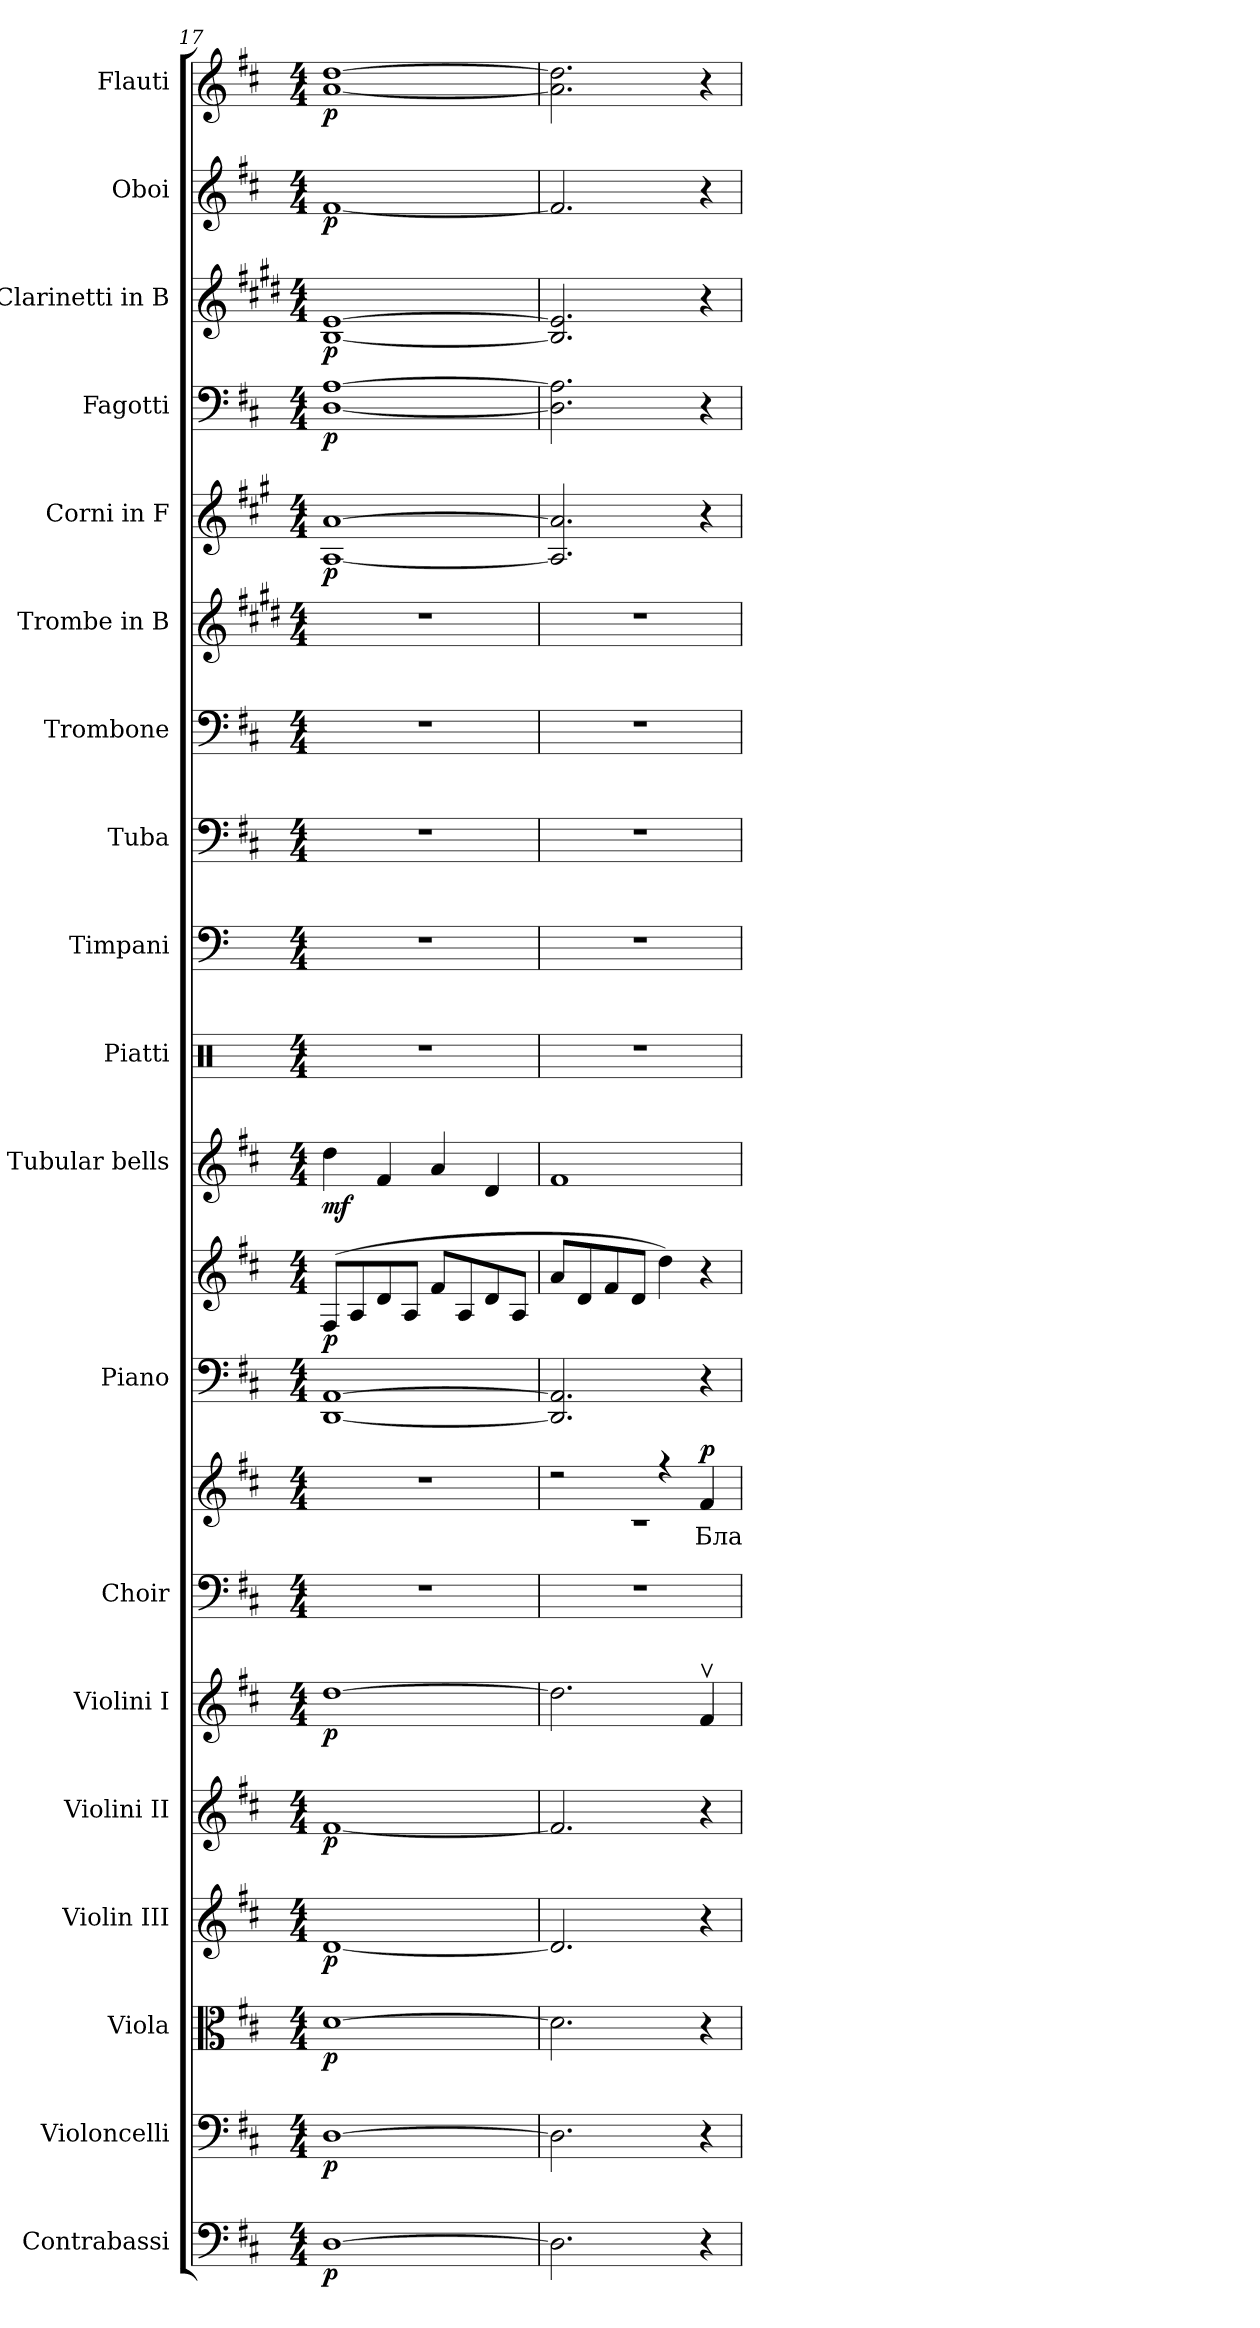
**kern	**dynam	**kern	**dynam	**kern	**dynam	**kern	**dynam	**kern	**dynam	**kern	**dynam	**kern	**kern	**text	**dynam	**kern	**kern	**dynam	**kern	**dynam	**kern	**kern	**kern	**kern	**kern	**kern	**dynam	**kern	**dynam	**kern	**dynam	**kern	**dynam	**kern	**dynam
*part19	*part19	*part18	*part18	*part17	*part17	*part16	*part16	*part15	*part15	*part14	*part14	*part13	*part13	*part13	*part13	*part12	*part12	*part12	*part11	*part11	*part10	*part9	*part8	*part7	*part6	*part5	*part5	*part4	*part4	*part3	*part3	*part2	*part2	*part1	*part1
*staff21	*staff21	*staff20	*staff20	*staff19	*staff19	*staff18	*staff18	*staff17	*staff17	*staff16	*staff16	*staff15	*staff14	*staff14	*staff14/15	*staff13	*staff12	*staff12/13	*staff11	*staff11	*staff10	*staff9	*staff8	*staff7	*staff6	*staff5	*staff5	*staff4	*staff4	*staff3	*staff3	*staff2	*staff2	*staff1	*staff1
*I"Contrabassi	*	*I"Violoncelli	*	*I"Viola	*	*I"Violin III	*	*I"Violini II	*	*I"Violini I	*	*I"Choir	*	*	*	*I"Piano	*	*	*I"Tubular bells	*	*I"Piatti	*I"Timpani	*I"Tuba	*I"Trombone	*I"Trombe in B	*I"Corni in F	*	*I"Fagotti	*	*I"Clarinetti in B	*	*I"Oboi	*	*I"Flauti	*
*	*	*	*	*	*	*I'Vln. II	*	*	*	*	*	*	*	*	*	*	*	*	*	*	*	*	*	*	*	*	*	*	*	*	*	*	*	*	*
*clefF4	*	*clefF4	*	*clefC3	*	*clefG2	*	*clefG2	*	*clefG2	*	*clefF4	*clefG2	*	*	*clefF4	*clefG2	*	*clefG2	*	*clefX	*clefF4	*clefF4	*clefF4	*clefG2	*clefG2	*	*clefF4	*	*clefG2	*	*clefG2	*	*clefG2	*
*ITrd7c12	*	*	*	*	*	*	*	*	*	*	*	*	*	*	*	*	*	*	*	*	*	*	*	*	*ITrd1c2	*ITrd4c7	*	*	*	*ITrd1c2	*	*	*	*	*
*k[f#c#]	*	*k[f#c#]	*	*k[f#c#]	*	*k[f#c#]	*	*k[f#c#]	*	*k[f#c#]	*	*k[f#c#]	*k[f#c#]	*	*	*k[f#c#]	*k[f#c#]	*	*k[f#c#]	*	*k[]	*k[]	*k[f#c#]	*k[f#c#]	*k[f#c#]	*k[f#c#]	*	*k[f#c#]	*	*k[f#c#]	*	*k[f#c#]	*	*k[f#c#]	*
*D:	*	*D:	*	*D:	*	*D:	*	*D:	*	*D:	*	*D:	*D:	*	*	*D:	*D:	*	*D:	*	*C:	*C:	*D:	*D:	*D:	*D:	*	*D:	*	*D:	*	*D:	*	*D:	*
*M4/4	*	*M4/4	*	*M4/4	*	*M4/4	*	*M4/4	*	*M4/4	*	*M4/4	*M4/4	*	*	*M4/4	*M4/4	*	*M4/4	*	*M4/4	*M4/4	*M4/4	*M4/4	*M4/4	*M4/4	*	*M4/4	*	*M4/4	*	*M4/4	*	*M4/4	*
=17	=17	=17	=17	=17	=17	=17	=17	=17	=17	=17	=17	=17	=17	=17	=17	=17	=17	=17	=17	=17	=17	=17	=17	=17	=17	=17	=17	=17	=17	=17	=17	=17	=17	=17	=17
[>1DDi	p	[>1Di	p	[>1di	p	[<1di	p	[<1f#i	p	[>1ddi	p	1r	1r	.	.	[<1DDi [>1AAi	(8F#i/L	p	4ddi\	mf	1r	1r	1r	1r	1r	[<1Di [>1di	p	[<1Di [>1Ai	p	[<1Ai [>1di	p	[<1f#i	p	[<1ai [>1ddi	p
.	.	.	.	.	.	.	.	.	.	.	.	.	.	.	.	.	8Ai/	.	.	.	.	.	.	.	.	.	.	.	.	.	.	.	.	.	.
.	.	.	.	.	.	.	.	.	.	.	.	.	.	.	.	.	8di/	.	4f#i/	.	.	.	.	.	.	.	.	.	.	.	.	.	.	.	.
.	.	.	.	.	.	.	.	.	.	.	.	.	.	.	.	.	8Ai/J	.	.	.	.	.	.	.	.	.	.	.	.	.	.	.	.	.	.
.	.	.	.	.	.	.	.	.	.	.	.	.	.	.	.	.	8f#i/L	.	4ai/	.	.	.	.	.	.	.	.	.	.	.	.	.	.	.	.
.	.	.	.	.	.	.	.	.	.	.	.	.	.	.	.	.	8Ai/	.	.	.	.	.	.	.	.	.	.	.	.	.	.	.	.	.	.
.	.	.	.	.	.	.	.	.	.	.	.	.	.	.	.	.	8di/	.	4di/	.	.	.	.	.	.	.	.	.	.	.	.	.	.	.	.
.	.	.	.	.	.	.	.	.	.	.	.	.	.	.	.	.	8Ai/J	.	.	.	.	.	.	.	.	.	.	.	.	.	.	.	.	.	.
=18	=18	=18	=18	=18	=18	=18	=18	=18	=18	=18	=18	=18	=18	=18	=18	=18	=18	=18	=18	=18	=18	=18	=18	=18	=18	=18	=18	=18	=18	=18	=18	=18	=18	=18	=18
*	*	*	*	*	*	*	*	*	*	*	*	*	*^	*	*	*	*	*	*	*	*	*	*	*	*	*	*	*	*	*	*	*	*	*	*
2.DDi\]	.	2.Di\]	.	2.di\]	.	2.di/]	.	2.f#i/]	.	2.ddi\]	.	1r	2r	1r	.	.	2.DDi/] 2.AAi]	8ai/L	.	1f#i	.	1r	1r	1r	1r	1r	2.Di/] 2.di]	.	2.Di\] 2.Ai]	.	2.Ai/] 2.di]	.	2.f#i/]	.	2.ai\] 2.ddi]	.
.	.	.	.	.	.	.	.	.	.	.	.	.	.	.	.	.	.	8di/	.	.	.	.	.	.	.	.	.	.	.	.	.	.	.	.	.	.
.	.	.	.	.	.	.	.	.	.	.	.	.	.	.	.	.	.	8f#i/	.	.	.	.	.	.	.	.	.	.	.	.	.	.	.	.	.	.
.	.	.	.	.	.	.	.	.	.	.	.	.	.	.	.	.	.	8di/J	.	.	.	.	.	.	.	.	.	.	.	.	.	.	.	.	.	.
.	.	.	.	.	.	.	.	.	.	.	.	.	4r	.	.	.	.	4ddi\)	.	.	.	.	.	.	.	.	.	.	.	.	.	.	.	.	.	.
!	!	!	!	!	!	!	!	!	!	!	!	!	!	!	!LO:LY:a:color=#000000	!	!	!	!	!	!	!	!	!	!	!	!	!	!	!	!	!	!	!	!	!
4r	.	4r	.	4r	.	4r	.	4r	.	4f#vi/	.	.	4f#i/	.	Бла_	p	4r	4r	.	.	.	.	.	.	.	.	4r	.	4r	.	4r	.	4r	.	4r	.
*	*	*	*	*	*	*	*	*	*	*	*	*	*v	*v	*	*	*	*	*	*	*	*	*	*	*	*	*	*	*	*	*	*	*	*	*	*
=	=	=	=	=	=	=	=	=	=	=	=	=	=	=	=	=	=	=	=	=	=	=	=	=	=	=	=	=	=	=	=	=	=	=	=
*-	*-	*-	*-	*-	*-	*-	*-	*-	*-	*-	*-	*-	*-	*-	*-	*-	*-	*-	*-	*-	*-	*-	*-	*-	*-	*-	*-	*-	*-	*-	*-	*-	*-	*-	*-
